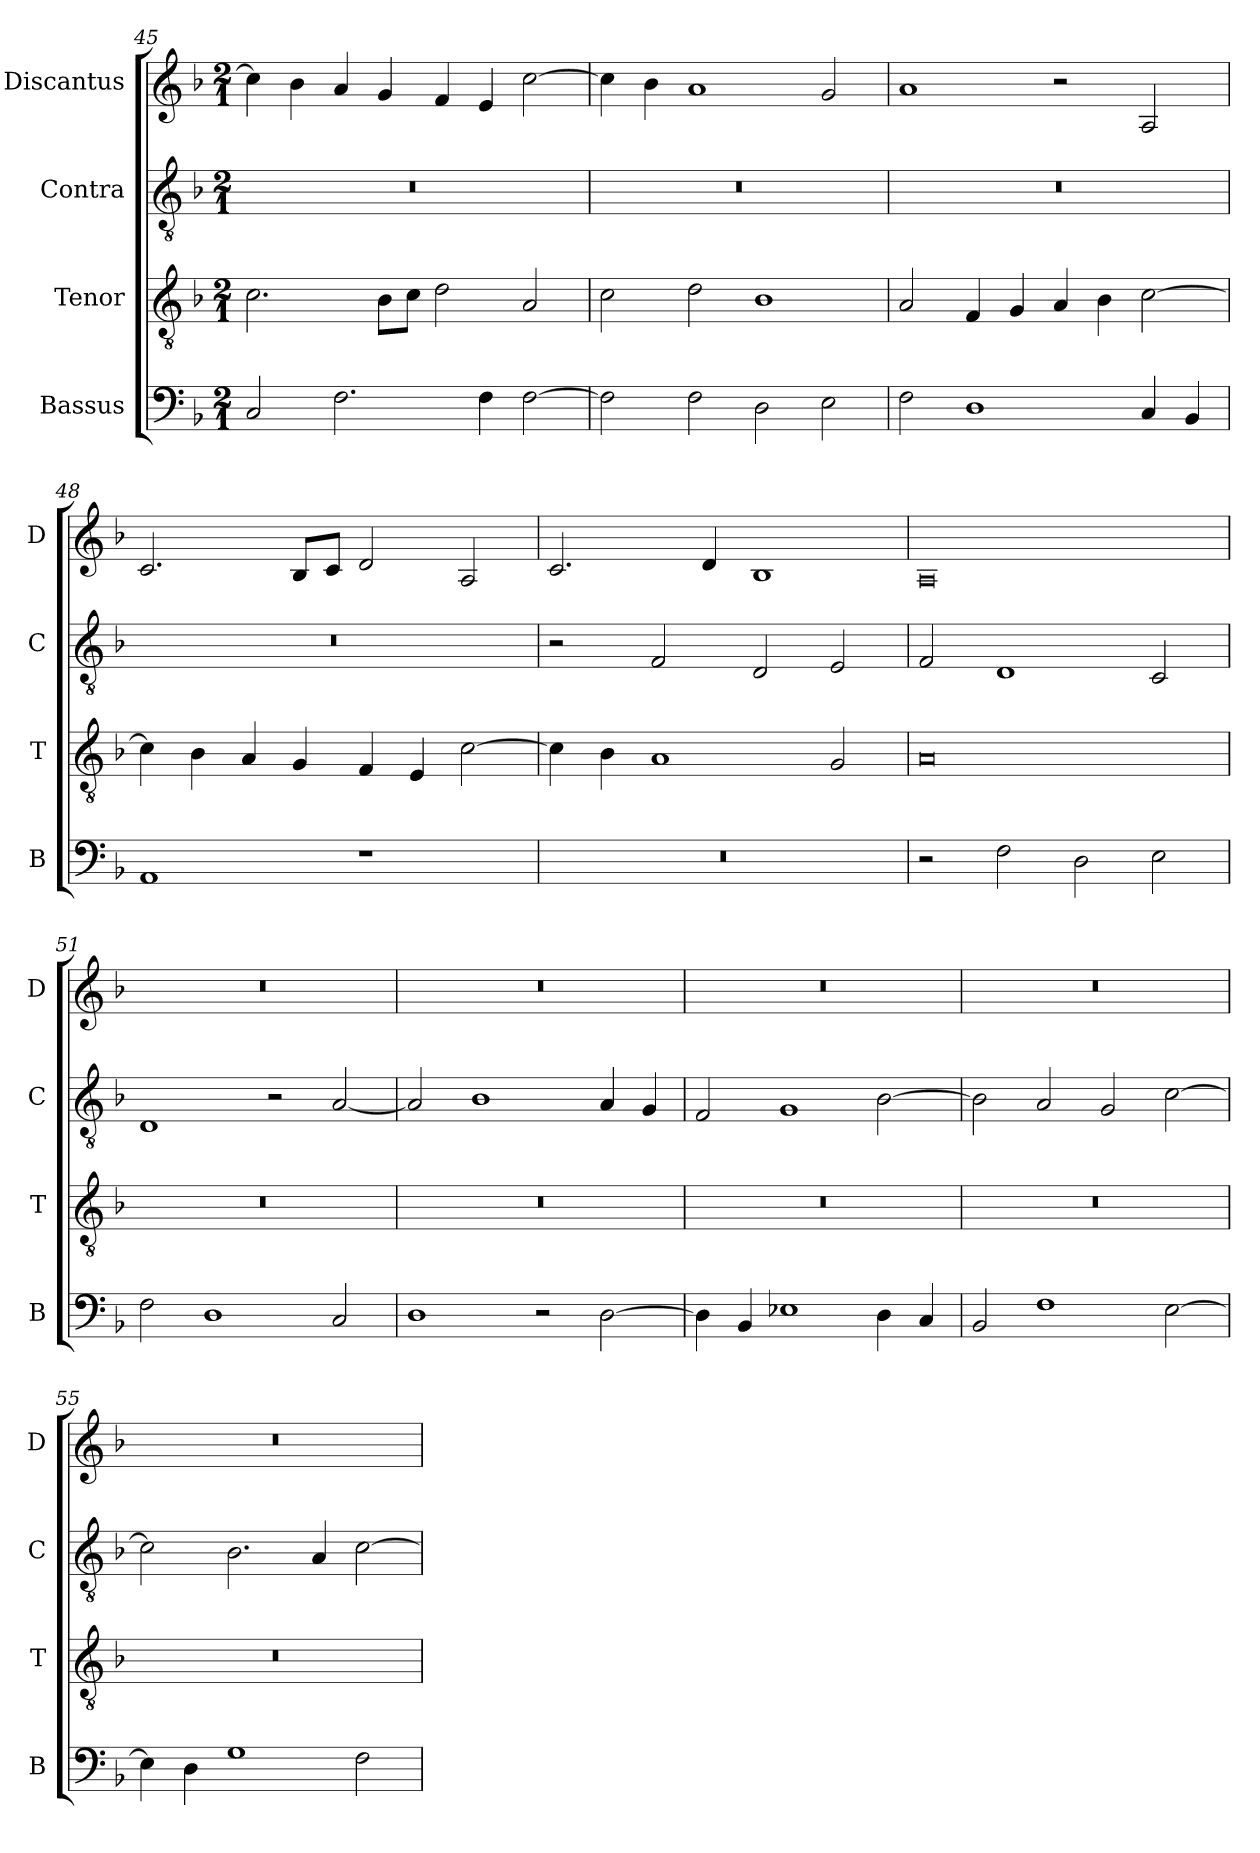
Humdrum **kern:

**kern	**kern	**kern	**kern
*part4	*part3	*part2	*part1
*staff4	*staff3	*staff2	*staff1
*I"Bassus	*I"Tenor	*I"Contra	*I"Discantus
*I'B	*I'T	*I'C	*I'D
*clefF4	*clefGv2	*clefGv2	*clefG2
*k[b-]	*k[b-]	*k[b-]	*k[b-]
*M2/1	*M2/1	*M2/1	*M2/1
=45	=45	=45	=45
2C/	2.c\	0r	4cc\]
.	.	.	4b-\
2.F\	.	.	4a/
.	8B-\L	.	4g/
.	8c\J	.	.
.	2d\	.	4f/
4F\	.	.	4e/
[2F\	2A/	.	[2cc\
=46	=46	=46	=46
2F\]	2c\	0r	4cc\]
.	.	.	4b-\
2F\	2d\	.	1a
2D\	1B-	.	.
2E\	.	.	2g/
=47	=47	=47	=47
2F\	2A/	0r	1a
1D	4F/	.	.
.	4G/	.	.
.	4A/	.	2r
.	4B-\	.	.
4C/	[2c\	.	2A/
4BB-/	.	.	.
=48	=48	=48	=48
1AA	4c\]	0r	2.c/
.	4B-\	.	.
.	4A/	.	.
.	4G/	.	8B-/L
.	.	.	8c/J
1r	4F/	.	2d/
.	4E/	.	.
.	[2c\	.	2A/
=49	=49	=49	=49
0r	4c\]	2r	2.c/
.	4B-\	.	.
.	1A	2F/	.
.	.	.	4d/
.	.	2D/	1B-
.	2G/	2E/	.
=50	=50	=50	=50
2r	0A	2F/	0A
2F\	.	1D	.
2D\	.	.	.
2E\	.	2C/	.
=51	=51	=51	=51
2F\	0r	1D	0r
1D	.	.	.
.	.	2r	.
2C/	.	[2A/	.
=52	=52	=52	=52
1D	0r	2A/]	0r
.	.	1B-	.
2r	.	.	.
[2D\	.	4A/	.
.	.	4G/	.
=53	=53	=53	=53
4D\]	0r	2F/	0r
4BB-/	.	.	.
1E-X	.	1G	.
4D\	.	[2B-\	.
4C/	.	.	.
=54	=54	=54	=54
2BB-/	0r	2B-\]	0r
1F	.	2A/	.
.	.	2G/	.
[2E\	.	[2c\	.
=55	=55	=55	=55
4E\]	0r	2c\]	0r
4D\	.	.	.
1G	.	2.B-\	.
.	.	4A/	.
2F\	.	[2c\	.
=	=	=	=
*-	*-	*-	*-
